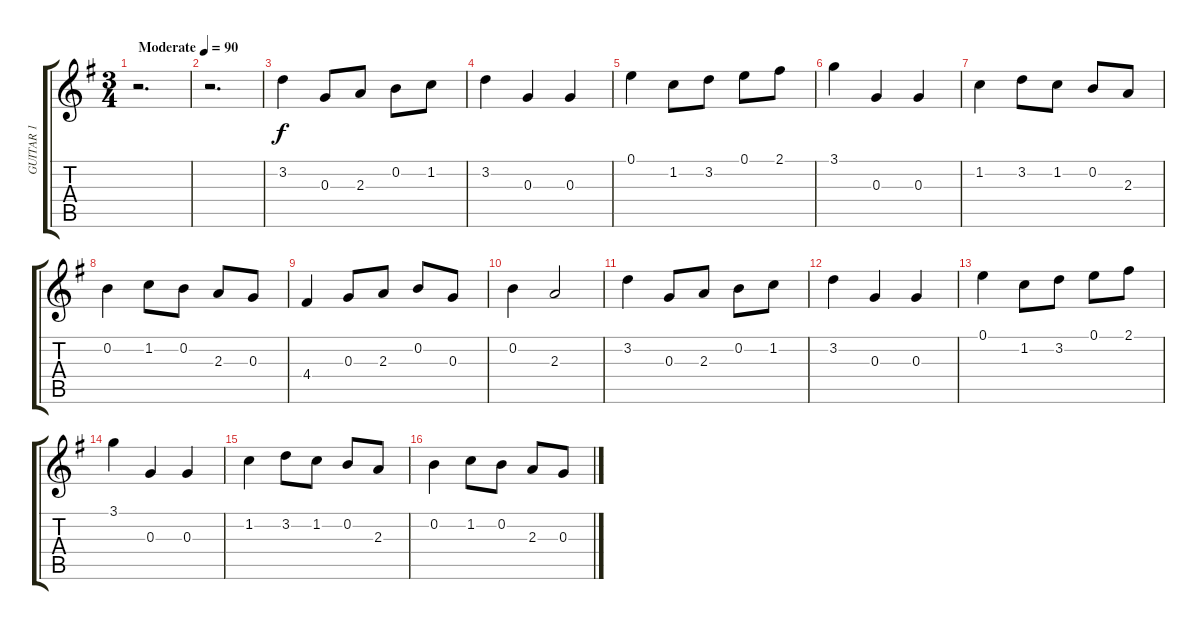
\track ("GUITAR 1" "GUITAR 1") {instrument acousticguitarnylon}
\staff {score tabs}
\tuning (E4 B3 G3 D3 A2 E2) {hide}
\ts (3 4)
\tempo (90 "Moderate")
\clef g2
\ks g
r.2{d dy f instrument acousticguitarnylon} |
r.2{d} |
3.2.4 0.3.8 2.3.8 0.2.8 1.2.8 |
3.2.4 0.3.4 0.3.4 |
0.1.4 1.2.8 3.2.8 0.1.8 2.1.8 |
3.1.4 0.3.4 0.3.4 |
1.2.4 3.2.8 1.2.8 0.2.8 2.3.8 |
0.2.4 1.2.8 0.2.8 2.3.8 0.3.8 |
4.4.4 0.3.8 2.3.8 0.2.8 0.3.8 |
0.2.4 2.3.2 |
3.2.4 0.3.8 2.3.8 0.2.8 1.2.8 |
3.2.4 0.3.4 0.3.4 |
0.1.4 1.2.8 3.2.8 0.1.8 2.1.8 |
3.1.4 0.3.4 0.3.4 |
1.2.4 3.2.8 1.2.8 0.2.8 2.3.8 |
0.2.4 1.2.8 0.2.8 2.3.8 0.3.8
